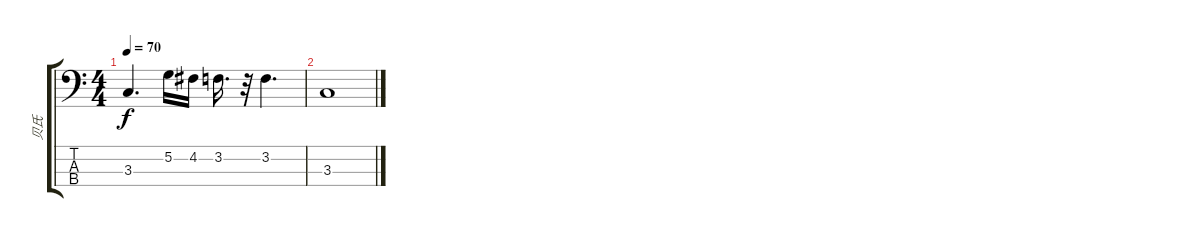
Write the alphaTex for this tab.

\track ("贝氏" "贝氏") {instrument electricbassfinger}
\staff {score tabs}
\tuning (G2 D2 A1 E1) {hide}
\ts (4 4)
\tempo 70
\clef f4
\ks c
3.3.4{d dy f} 5.2.16 4.2.16 3.2.16{d txt ""} r.32 3.2.4{d} |
3.3.1
